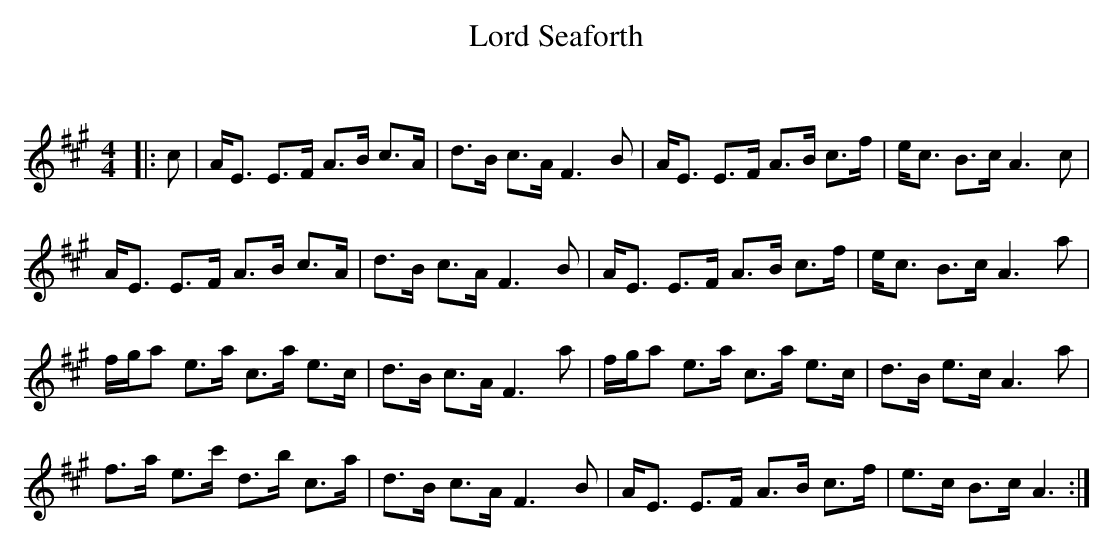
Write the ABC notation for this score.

X:1
T: Lord Seaforth
C:
Q: 128
K:A
M:4/4
L:1/16
|:c2|AE3 E3F A3B c3A|d3B c3A F6 B2|AE3 E3F A3B c3f|ec3 B3c A6 c2|
AE3 E3F A3B c3A|d3B c3A F6 B2|AE3 E3F A3B c3f|ec3 B3c A6 a2|
fga2 e3a c3a e3c|d3B c3A F6 a2|fga2 e3a c3a e3c|d3B e3c A6 a2|
f3a e3c' d3b c3a|d3B c3A F6 B2|AE3 E3F A3B c3f|e3c B3c A6:|
